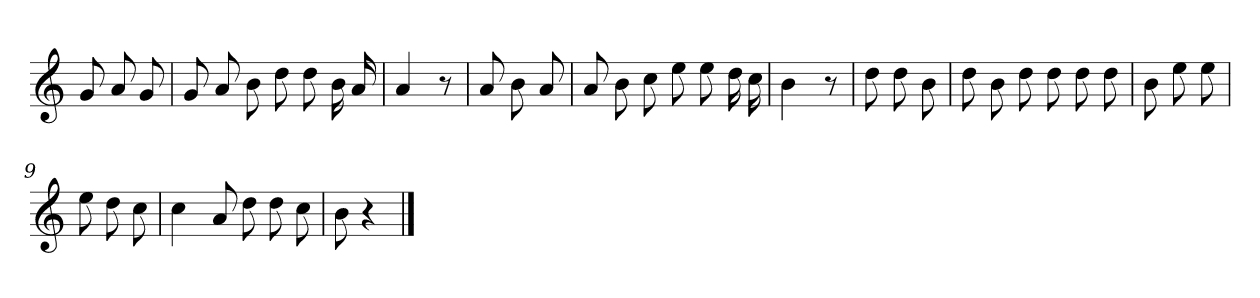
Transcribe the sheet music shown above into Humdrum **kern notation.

**kern
*part1
*staff1
*clefG2
*k[]
=
8g
8a
8g
=1
8g
8a
8b
8dd
8dd
16b
16a
=2
4a
8r
=3
8a
8b
8a
=4
8a
8b
8cc
8ee
8ee
16dd
16cc
=5
4b
8r
=6
8dd
8dd
8b
=7
8dd
8b
8dd
8dd
8dd
8dd
=8
8b
8ee
8ee
=9
8ee
8dd
8cc
=10
4cc
8a
8dd
8dd
8cc
=11
8b
4r
==
*-
